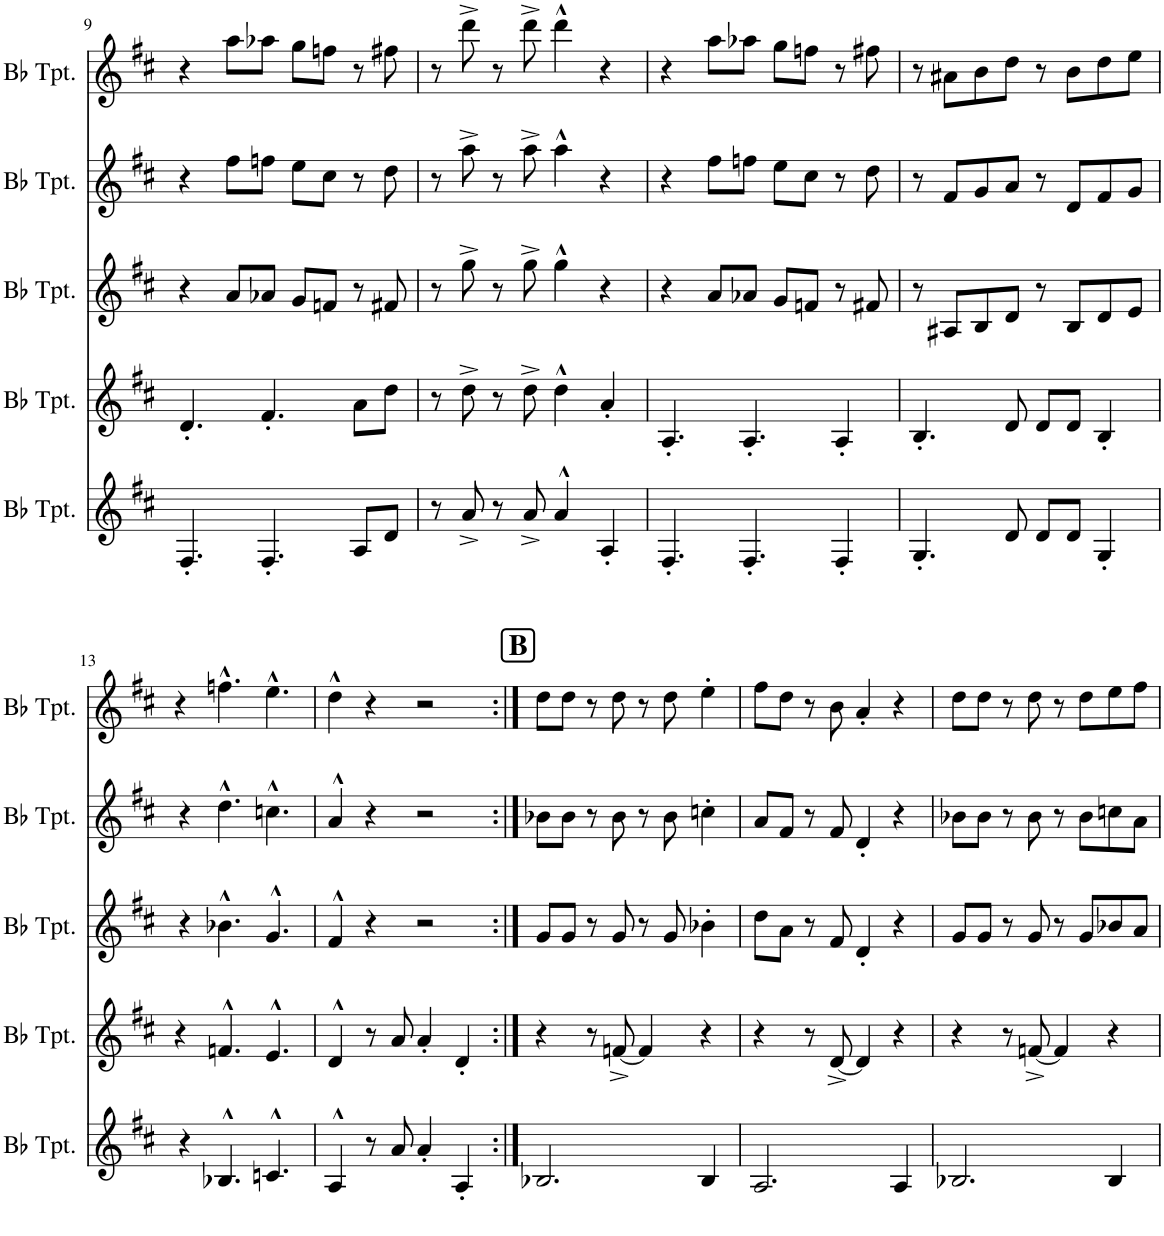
**kern	**kern	**kern	**kern	**kern
*part5	*part4	*part3	*part2	*part1
*staff5	*staff4	*staff3	*staff2	*staff1
*I"Bb Trumpet	*I"Bb Trumpet	*I"Bb Trumpet	*I"Bb Trumpet	*I"Bb Trumpet
*I'Bb Tpt.	*I'Bb Tpt.	*I'Bb Tpt.	*I'Bb Tpt.	*I'Bb Tpt.
!!LO:PB:g=z
*clefG2	*clefG2	*clefG2	*clefG2	*clefG2
*Trd1c2	*Trd1c2	*Trd1c2	*Trd1c2	*Trd1c2
*k[f#c#]	*k[f#c#]	*k[f#c#]	*k[f#c#]	*k[f#c#]
*M4/4	*M4/4	*M4/4	*M4/4	*M4/4
=9	=9	=9	=9	=9
4.F#'/	4.d'/	4r	4r	4r
.	.	8a/L	8ff#\L	8aa\L
4.F#'/	4.f#'/	8a-X/J	8ffn\J	8aa-X\J
.	.	8g/L	8ee\L	8gg\L
.	.	8fn/J	8cc#\J	8ffn\J
8A/L	8a\L	8r	8r	8r
8d/J	8dd\J	8f#X/	8dd\	8ff#X\
=10	=10	=10	=10	=10
8r	8r	8r	8r	8r
8a^/	8dd^\	8gg^\	8aa^\	8ddd^\
8r	8r	8r	8r	8r
8a^/	8dd^\	8gg^\	8aa^\	8ddd^\
4a^^/	4dd^^\	4gg^^\	4aa^^\	4ddd^^\
4A'/	4a'/	4r	4r	4r
=11	=11	=11	=11	=11
4.F#'/	4.A'/	4r	4r	4r
.	.	8a/L	8ff#\L	8aa\L
4.F#'/	4.A'/	8a-X/J	8ffn\J	8aa-X\J
.	.	8g/L	8ee\L	8gg\L
.	.	8fn/J	8cc#\J	8ffn\J
4F#'/	4A'/	8r	8r	8r
.	.	8f#X/	8dd\	8ff#X\
=12	=12	=12	=12	=12
4.G'/	4.B'/	8r	8r	8r
.	.	8A#X/L	8f#/L	8a#X\L
.	.	8B/	8g/	8b\
8d/	8d/	8d/J	8a/J	8dd\J
8d/L	8d/L	8r	8r	8r
8d/J	8d/J	8B/L	8d/L	8b\L
4G'/	4B'/	8d/	8f#/	8dd\
.	.	8e/J	8g/J	8ee\J
!!LO:LB:g=z
=13	=13	=13	=13	=13
4r	4r	4r	4r	4r
4.B-X^^/	4.fn^^/	4.b-X^^\	4.dd^^\	4.ffn^^\
4.cn^^/	4.e^^/	4.g^^/	4.ccn^^\	4.ee^^\
=14	=14	=14	=14	=14
4A^^/	4d^^/	4f#^^/	4a^^/	4dd^^\
8r	8r	4r	4r	4r
8a/	8a/	.	.	.
4a'/	4a'/	2r	2r	2r
4A'/	4d'/	.	.	.
!!LO:REH:place=s1:a:B:cj:fs=14:t=B
=15:|!	=15:|!	=15:|!	=15:|!	=15:|!
2.B-X/	4r	8g/L	8b-X\L	8dd\L
.	.	8g/J	8b-\J	8dd\J
.	8r	8r	8r	8r
.	[8fn^/	8g/	8b-\	8dd\
.	4f/]	8r	8r	8r
.	.	8g/	8b-\	8dd\
4B-/	4r	4b-X'\	4ccn'\	4ee'\
=16	=16	=16	=16	=16
2.A/	4r	8dd\L	8a/L	8ff#\L
.	.	8a\J	8f#/J	8dd\J
.	8r	8r	8r	8r
.	[8d^/	8f#/	8f#/	8b\
.	4d/]	4d'/	4d'/	4a'/
4A/	4r	4r	4r	4r
=17	=17	=17	=17	=17
2.B-X/	4r	8g/L	8b-X\L	8dd\L
.	.	8g/J	8b-\J	8dd\J
.	8r	8r	8r	8r
.	[8fn^/	8g/	8b-\	8dd\
.	4f/]	8r	8r	8r
.	.	8g/L	8b-\L	8dd\L
4B-/	4r	8b-X/	8ccn\	8ee\
.	.	8a/J	8a\J	8ff#\J
=	=	=	=	=
*-	*-	*-	*-	*-
